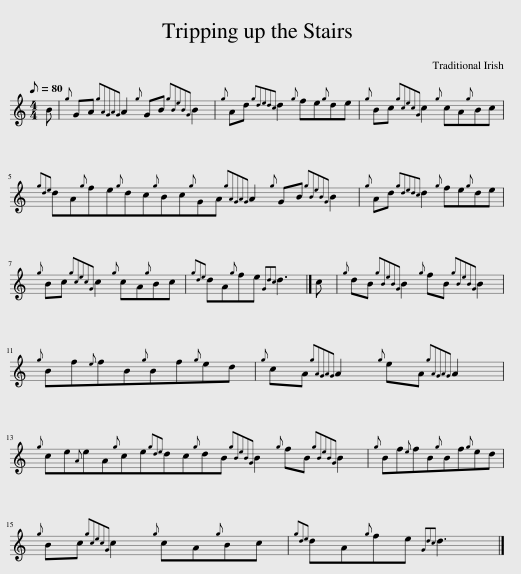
X:1
L:1/8
Q:1/8=80
M:4/4
I:linebreak $
K:C
V:1 treble
V:1
 B |{g} GA{gAGAG} A2{g} GB{gBeBG} B2 |{g} Ad{gdedc} d2{g} fe{g}de |{g} Bc{gcecG} c2{g} cA{g}Bc |${gde} dA{g}fe{g}dc{g}Bc{g}GA{gAGAG} A2{g} GB{gBeBG} B2 | %5
{g} Ad{gdedc} d2{g} fe{g}de |${g} Bc{gcecG} c2{g} cA{g}Bc |{gde} dA{g}fe{Gdc} d3 |] c |{g} dB{gBeBG} B2{g} fB{gBeBG} B2 |$ %10
{g} Bf{e}fB{g}Bf{g}ed |{g} cA{gAGAG} A2{g} eA{gAGAG} A2 |${g} ce{A}eA{g}ce{gde}dc{g}dB{gBeBG} B2{g} fB{gBeBG} B2 |{g} Bf{e}fB{g}Bf{g}ed |${g} Bc{gcecG} c2{g} cA{g}Bc | %15
{gde} dA{g}fe{Gdc} d3 |] %16
